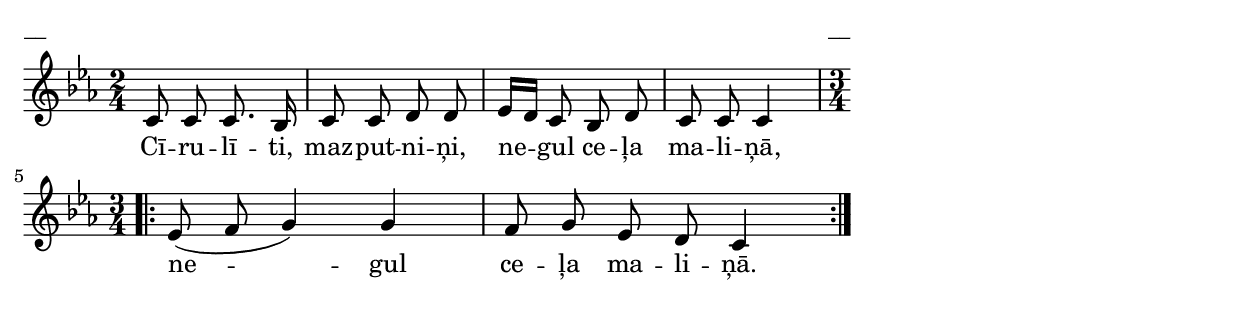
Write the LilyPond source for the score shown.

\version "2.13.16"
%\header {
%    title = "Cīrulīti mazputniņi",karavīru
%}
\paper {
line-width = 14\cm
left-margin = 0.4\cm
between-system-padding = 0.1\cm
between-system-space = 0.1\cm
}
\layout {
indent = #0
ragged-last = ##f
}

voiceA = \relative c' {
\clef "treble"
\key c \minor
\time 2/4
c8 c c8. bes16 |
c8 c d d |
ees16[ d] c8 bes8 d |
c8 c c4 |
\repeat volta 2 {
\time 3/4
ees8( f g4) g |
f8 g ees d c4 |
}
} 

lyricA = \lyricmode {
Cī -- ru -- lī -- ti, maz -- put -- ni -- ņi, ne -- gul ce -- ļa ma -- li -- ņā,
ne -- gul ce -- ļa ma -- li -- ņā.
} 

fullScore = <<
\new Staff {
<<
\new Voice = "voiceA" { \oneVoice \autoBeamOff \voiceA }
\lyricsto "voiceA" \new Lyrics \lyricA
>>
}
>>

\score {
\fullScore
\header { piece = "__" opus = "__" }
}
\markup { \with-color #(x11-color 'white) \sans \smaller "__" }
\score {
\unfoldRepeats
\fullScore
\midi {
\context { \Staff \remove "Staff_performer" }
\context { \Voice \consists "Staff_performer" }
}
}


